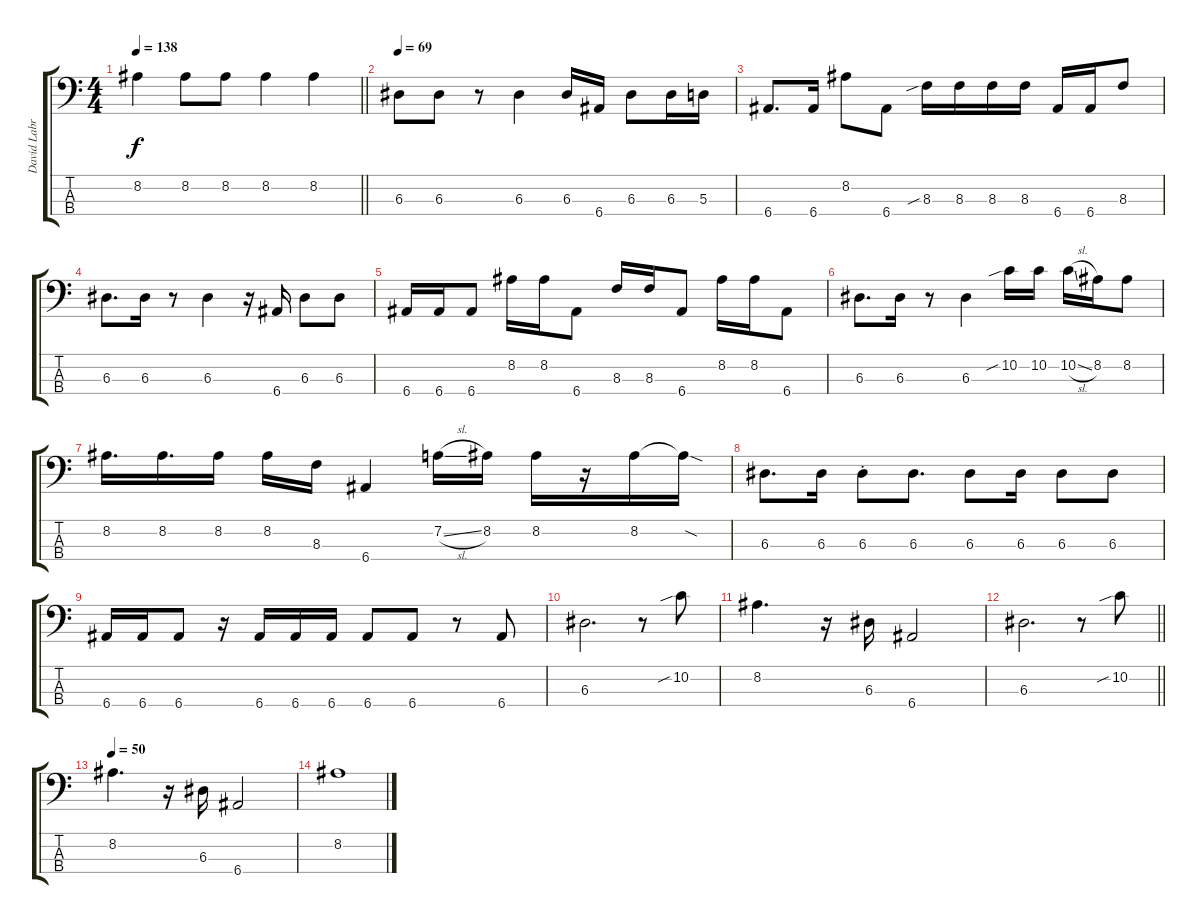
\track ("David Labruyere" "David Labr") {instrument electricbassfinger}
\staff {score tabs}
\tuning (G2 D2 A1 E1) {hide}
\ts (4 4)
\tempo 138
\clef f4
\barLineRight lightlight
\ks c
8.2.4{dy f} 8.2.8 8.2.8 8.2.4 8.2.4 |
\tempo 69
6.3.8 6.3.8 r.8 6.3.4 6.3.16 6.4.16 6.3.8 6.3.16 5.3.16 |
6.4.8{d} 6.4.16 8.2.8 6.4.8 8.3{sib}.16 8.3.16 8.3.16 8.3.16 6.4.16 6.4.16 8.3.8 |
6.3.8{d} 6.3.16 r.8 6.3.4 r.16 6.4.16 6.3.8 6.3.8 |
6.4.16 6.4.16 6.4.8 8.2.16 8.2.16 6.4.8 8.3.16 8.3.16 6.4.8 8.2.16 8.2.16 6.4.8 |
6.3.8{d} 6.3.16 r.8 6.3.4 10.2{sib}.16 10.2.16 10.2{sl}.16 8.2.16 8.2.8 |
8.2.16{d} 8.2.16{d} 8.2.16 8.2.16 8.3.16 6.4.4 7.2{sl}.16 8.2.16 8.2.16 r.16 8.2.16 8.2{sod t}.16 |
6.3.8{d} 6.3.16 6.3{st}.8 6.3.8{d} 6.3.8 6.3.16 6.3.8 6.3.8 |
6.4.16 6.4.16 6.4.8 r.16 6.4.16 6.4.16 6.4.16 6.4.8 6.4.8 r.8 6.4.8 |
6.3.2{d volume 9} r.8 10.2{sib}.8 |
8.2.4{d} r.16 6.3.16 6.4.2 |
\barLineRight lightlight
6.3.2{d} r.8 10.2{sib}.8 |
\tempo 50
8.2.4{d} r.16 6.3.16 6.4.2 |
8.2.1
